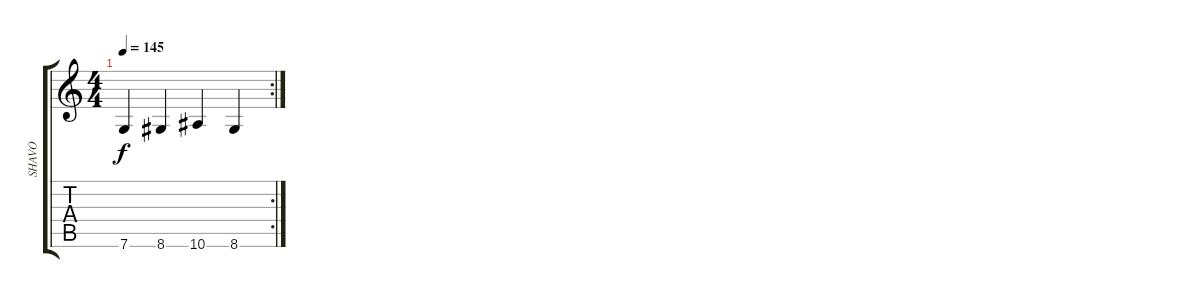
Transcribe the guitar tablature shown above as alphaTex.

\track ("SHAVO" "SHAVO") {instrument electricbassfinger}
\staff {score tabs}
\tuning (D4 A3 F3 C3 G2 C2) {hide}
\rc 2
\ts (4 4)
\tempo 145
\clef g2
\ks c
7.6.4{dy f} 8.6.4 10.6.4 8.6.4
